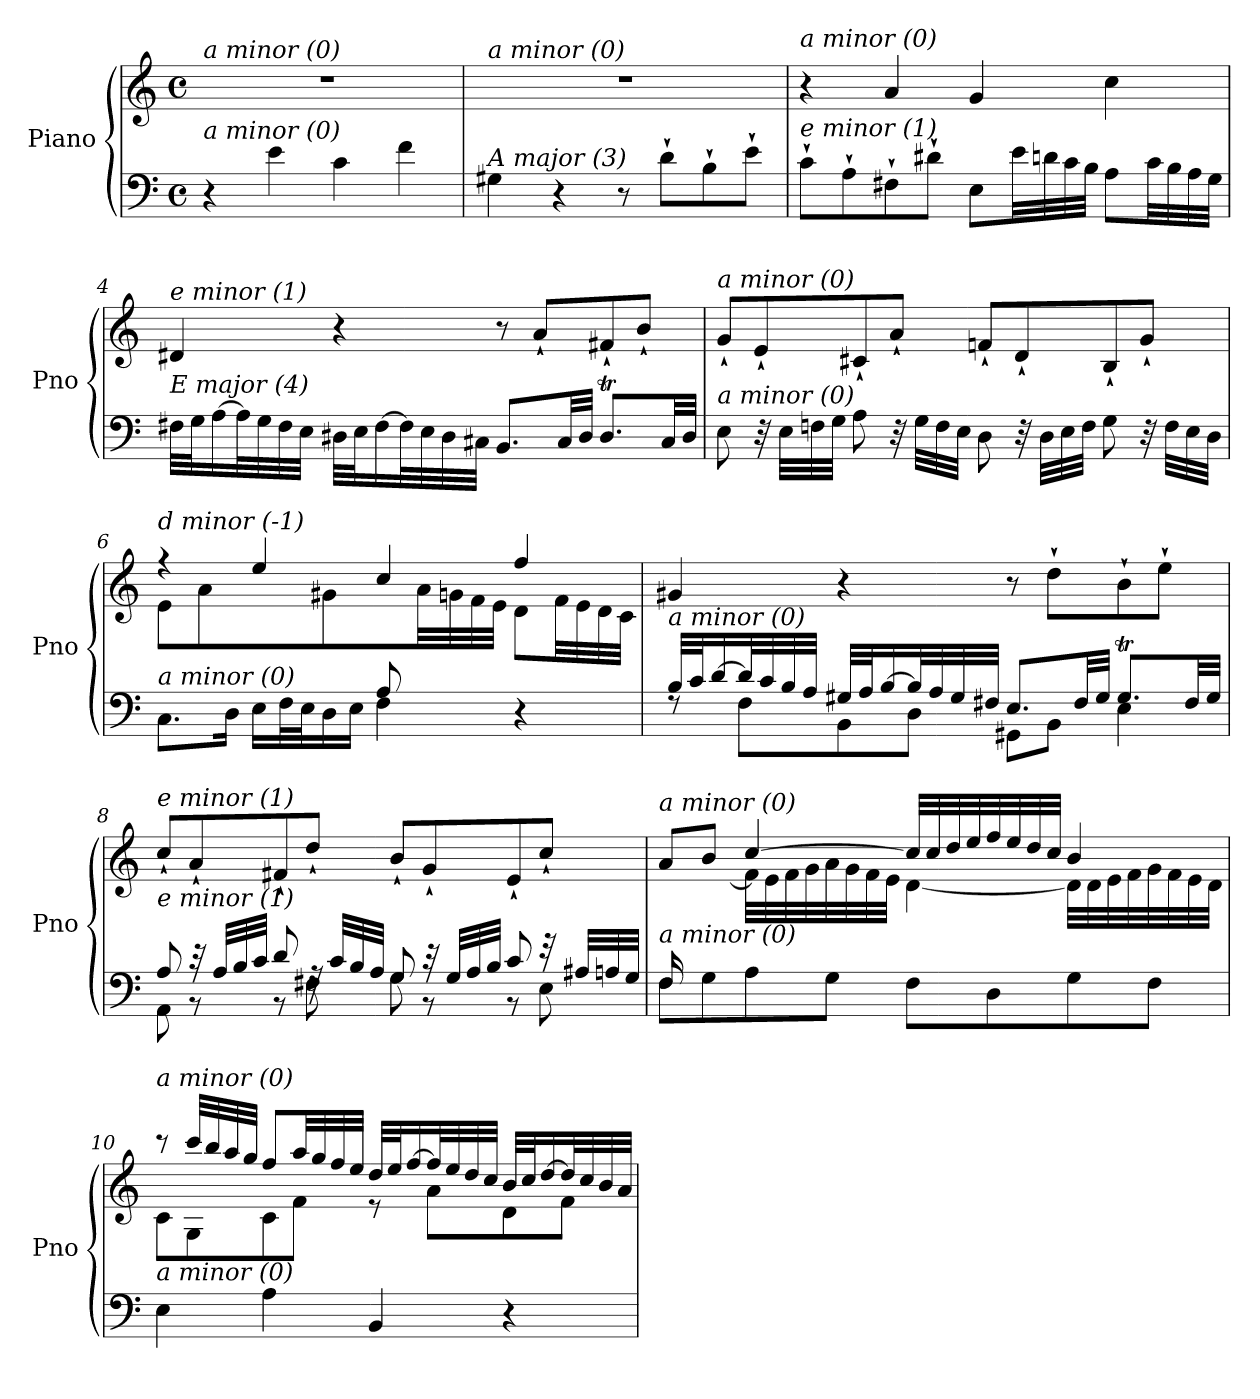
**kern	**kern
*part1	*part1
*staff2	*staff1
*I"Piano	*
*I'Pno	*
*clefF4	*clefG2
*k[]	*k[]
*M4/4	*M4/4
*met(c)	*met(c)
=1	=1
!	!LO:TX:i:t=a minor (0)
!LO:TX:i:t=a minor (0)	!
4r	1r
4e\	.
4c\	.
4f\	.
=2	=2
!	!LO:TX:i:t=a minor (0)
!LO:TX:i:t=A major (3)	!
4G#X\	1r
4r	.
8r	.
8d`\L	.
8B`\	.
8e`\J	.
=3	=3
!	!LO:TX:i:t=a minor (0)
!LO:TX:i:t=e minor (1)	!
8c`\L	4r
8A`\	.
8F#X`\	4a/
8d#X`\J	.
8E\L	4g/
32e\LL	.
32dn\	.
32c\	.
32B\JJJ	.
8A\L	4cc\
32c\LL	.
32B\	.
32A\	.
32G\JJJ	.
!!LO:LB:g=z
=4	=4
!	!LO:TX:i:t=e minor (1)
!LO:TX:i:t=E major (4)	!
32F#X\LLL	4d#X/
32G\J	.
[16A\	.
32A\L]	.
32G\	.
32F#\	.
32E\JJJ	.
32D#X\LLL	4r
32E\J	.
[16F#\	.
32F#\L]	.
32E\	.
32D#\	.
32C#X\JJJ	.
8.BB/L	8r
.	8a`/L
32C#/LL	.
32D#/JJJ	.
8.D#t/L	8f#X`/
.	8b`/J
32C#/LL	.
32D#/JJJ	.
=5	=5
!	!LO:TX:i:t=a minor (0)
!LO:TX:i:t=a minor (0)	!
8E\	8g`/L
32r	8e`/
32E\LLL	.
32Fn\	.
32G\JJJ	.
8A\	8c#X`/
32r	8a`/J
32G\LLL	.
32F\	.
32E\JJJ	.
8D\	8fn`/L
32r	8d`/
32D\LLL	.
32E\	.
32F\JJJ	.
8G\	8B`/
32r	8g`/J
32F\LLL	.
32E\	.
32D\JJJ	.
!!LO:LB:g=z
=6	=6
*^	*^
!	!	!LO:TX:i:t=d minor (-1)	!
!LO:TX:i:t=a minor (0)	!	!	!
2ryy	8.C\L	4r	8e\
.	.	.	4a\
.	16D\Jk	.	.
.	16E\LL	4ee/	.
.	32F\L	.	.
.	32E\J	.	.
.	16D\	.	8g#X\
.	16E\JJ	.	.
8A/L	4F\	4cc/	8ryy
4.ryy	.	.	32a\LL
.	.	.	32gn\
.	.	.	32f\
.	.	.	32e\JJJ
.	4r	4ff/	8d\L
.	.	.	32f\LL
.	.	.	32e\
.	.	.	32d\
.	.	.	32c\JJJ
=7	=7	=7	=7
!	!	!LO:TX:i:t=a minor (0)	!
!LO:TX:i:t=a minor (0)	!	!	!
*	*	*v	*v
32B/LLL	8rF	4g#X/
32c/J	.	.
[16d/	.	.
32d/L]	8F\L	.
32c/	.	.
32B/	.	.
32A/JJJ	.	.
32G#X/LLL	8BB\	4r
32A/J	.	.
[16B/	.	.
32B/L]	8D\J	.
32A/	.	.
32G#/	.	.
32F#X/JJJ	.	.
8.E/L	8GG#X\L	8r
.	8BB\J	8dd`\L
32F#/LL	.	.
32G#/JJJ	.	.
8.G#t/L	4E\	8b`\
.	.	8ee`\J
32F#/LL	.	.
32G#/JJJ	.	.
!!LO:LB:g=z
=8	=8	=8
!	!	!LO:TX:i:t=e minor (1)
!LO:TX:i:t=e minor (1)	!	!
8A/	8AA\	8cc`/L
32r	8r	8a`/
32A/LLL	.	.
32B/	.	.
32c/JJJ	.	.
8d/	8r	8f#X`/
32rF	8F#X\	8dd`/J
32c/LLL	.	.
32B/	.	.
32A/JJJ	.	.
8G/	8G\	8b`/L
32r	8r	8g`/
32G/LLL	.	.
32A/	.	.
32B/JJJ	.	.
8c/	8r	8e`/
32r	8E\	8cc`/J
32A#Xi/LLL	.	.
32A/	.	.
32G/JJJ	.	.
!!LO:LB:g=z
=9	=9	=9
*	*	*^
!	!	!LO:TX:i:t=a minor (0)	!
!LO:TX:i:t=a minor (0)	!	!	!
16F/KL	8F\L	8a/L	16ryy
2...ryy	.	.	8f\
.	8G\	8b/J	.
.	.	.	[16f\Jk
.	8A\	[4cc/	32f\LLL]
.	.	.	32e\
.	.	.	32f\
.	.	.	32g\
.	8G\J	.	32a\
.	.	.	32g\
.	.	.	32f\
.	.	.	32e\JJJ
.	8F\L	32cc/LLL]	[4d\
.	.	32cc/	.
.	.	32dd/	.
.	.	32ee/	.
.	8D\	32ff/	.
.	.	32ee/	.
.	.	32dd/	.
.	.	32cc/JJJ	.
.	8G\	4b/	32d\LLL]
.	.	.	32d\
.	.	.	32e\
.	.	.	32f\
.	8F\J	.	32g\
.	.	.	32f\
.	.	.	32e\
.	.	.	32d\JJJ
*v	*v	*	*
!!LO:PB:g=z	!!
=10	=10	=10
!	!LO:TX:i:t=a minor (0)	!
!LO:TX:i:t=a minor (0)	!	!
4E\	8r	8c\L
.	32ccc/LLL	8G\
.	32bb/	.
.	32aa/	.
.	32gg/JJJ	.
4A\	8ff/L	8c\
.	32aa/LL	8f\J
.	32gg/	.
.	32ff/	.
.	32ee/JJJ	.
4BB/	32dd/LLL	8r
.	32ee/J	.
.	[16ff/	.
.	32ff/L]	8a\L
.	32ee/	.
.	32dd/	.
.	32cc/JJJ	.
4r	32b/LLL	8d\
.	32cc/J	.
.	[16dd/	.
.	32dd/L]	8f\J
.	32cc/	.
.	32b/	.
.	32a/JJJ	.
*	*v	*v
=	=
*-	*-
